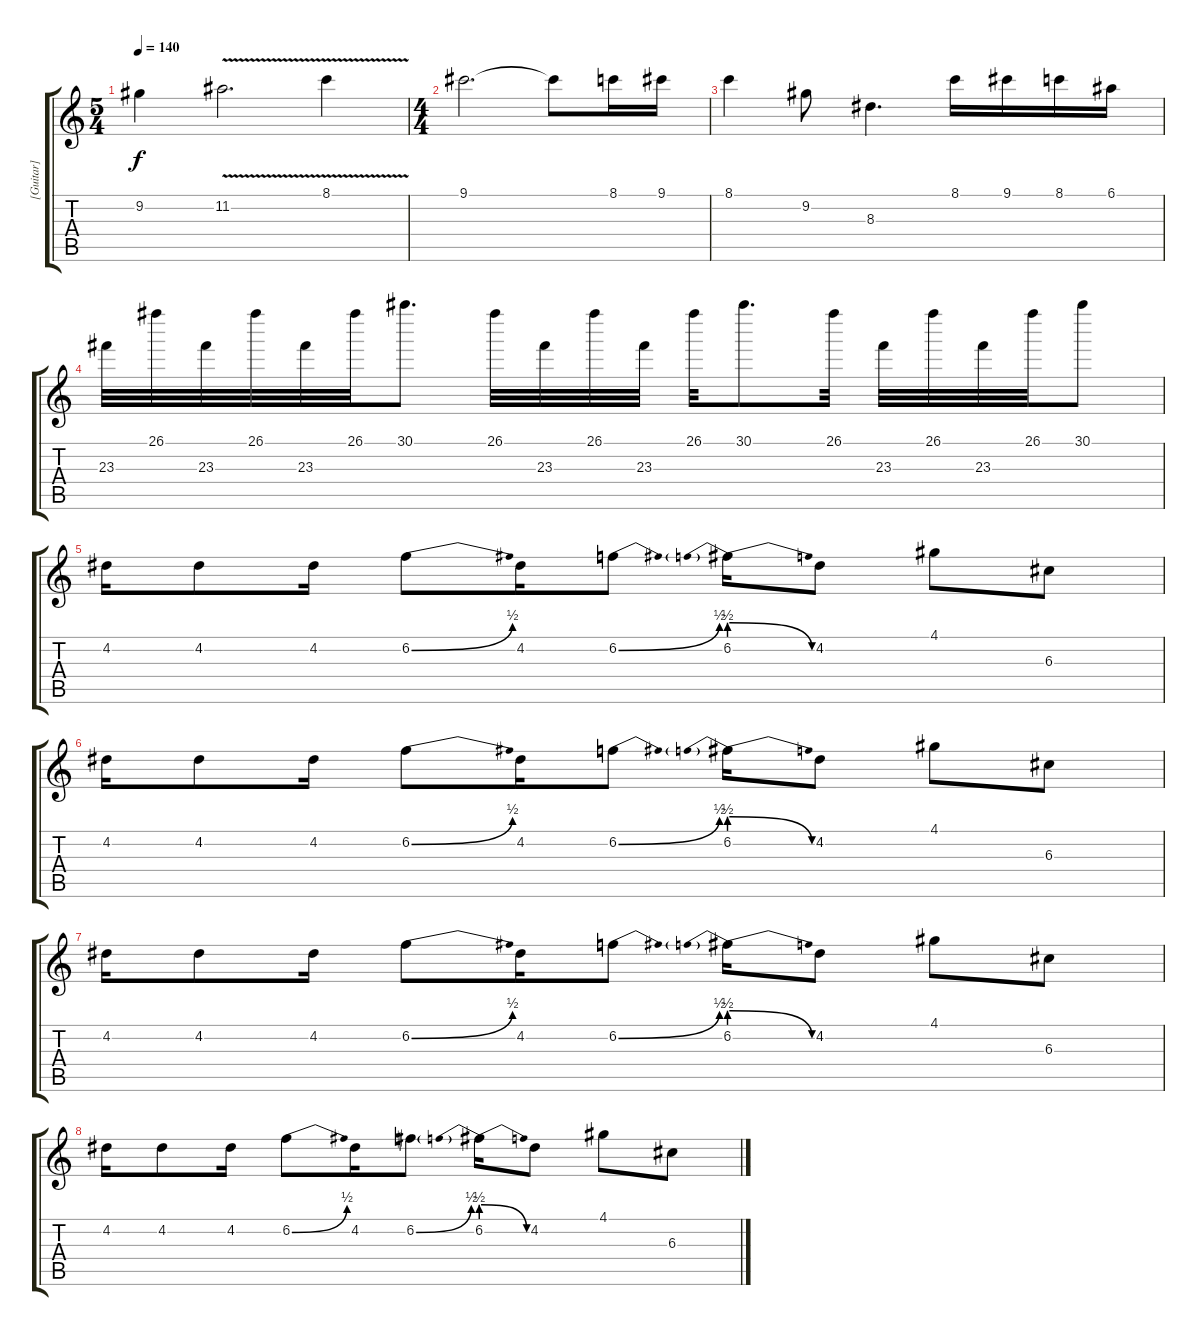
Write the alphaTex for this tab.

\track ("[Guitar]" "[Guitar]") {instrument distortionguitar}
\staff {score tabs}
\tuning (E4 B3 G3 D3 A2 E2) {hide}
\ts (5 4)
\tempo 140
\clef g2
\ks c
9.2{t}.4{dy f} 11.2{v}.2{d} 8.1{v}.4 |
\ts (4 4)
9.1.2{d} 9.1{t}.8 8.1.16 9.1.16 |
8.1.4 9.2.8 8.3.4{d} 8.1.16 9.1.16 8.1.16 6.1.16 |
23.3.32 26.1.32 23.3.32 26.1.32 23.3.32 26.1.32 30.1.8{d} 26.1.32 23.3.32 26.1.32 23.3.32 26.1.32 30.1.8{d} 26.1.32 23.3.32 26.1.32 23.3.32 26.1.32 30.1.8 |
4.2.16 4.2.8 4.2.16 6.2{be (bend 0 0 60 2)}.8 4.2.16 6.2{be (bend 0 0 60 2)}.8 6.2{be (prebendrelease 0 2 60 0)}.16 4.2.8 4.1.8 6.3.8 |
4.2.16 4.2.8 4.2.16 6.2{be (bend 0 0 60 2)}.8 4.2.16 6.2{be (bend 0 0 60 2)}.8 6.2{be (prebendrelease 0 2 60 0)}.16 4.2.8 4.1.8 6.3.8 |
4.2.16 4.2.8 4.2.16 6.2{be (bend 0 0 60 2)}.8 4.2.16 6.2{be (bend 0 0 60 2)}.8 6.2{be (prebendrelease 0 2 60 0)}.16 4.2.8 4.1.8 6.3.8 |
4.2.16 4.2.8 4.2.16 6.2{be (bend 0 0 60 2)}.8 4.2.16 6.2{be (bend 0 0 60 2)}.8 6.2{be (prebendrelease 0 2 60 0)}.16 4.2.8 4.1.8 6.3.8
